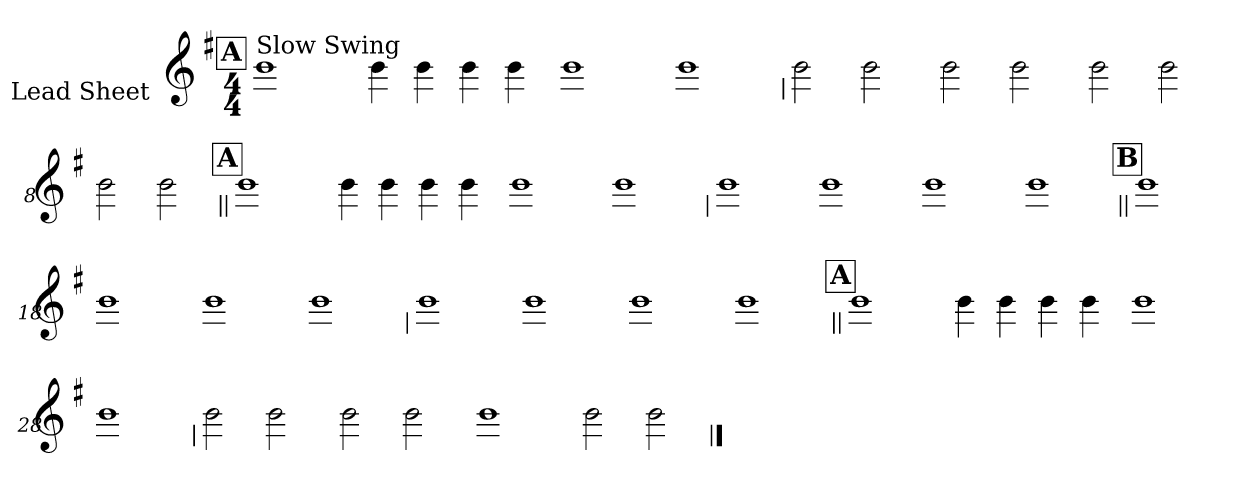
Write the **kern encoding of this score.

**kern
*part1
*staff1
*I"Lead Sheet
*stria0
*clefG2
*k[f#]
*G:
*M4/4
!!LO:REH:place=s1:a:t=A
=1||
!LO:TX:a:t=Slow Swing
1b
=2-
4b
4b
4b
4b
=3-
1b
=4-
1b
!!LO:LB:g=z
=5
2b
2b
=6-
2b
2b
=7-
2b
2b
=8-
2b
2b
!!LO:LB:g=z
!!LO:REH:place=s1:a:t=A
=9||
1b
=10-
4b
4b
4b
4b
=11-
1b
=12-
1b
!!LO:LB:g=z
=13
1b
=14-
1b
=15-
1b
=16-
1b
!!LO:LB:g=z
!!LO:REH:place=s1:a:t=B
=17||
1b
=18-
1b
=19-
1b
=20-
1b
!!LO:LB:g=z
=21
1b
=22-
1b
=23-
1b
=24-
1b
!!LO:LB:g=z
!!LO:REH:place=s1:a:t=A
=25||
1b
=26-
4b
4b
4b
4b
=27-
1b
=28-
1b
!!LO:LB:g=z
=29
2b
2b
=30-
2b
2b
=31-
1b
=32-
2b
2b
==
*-
